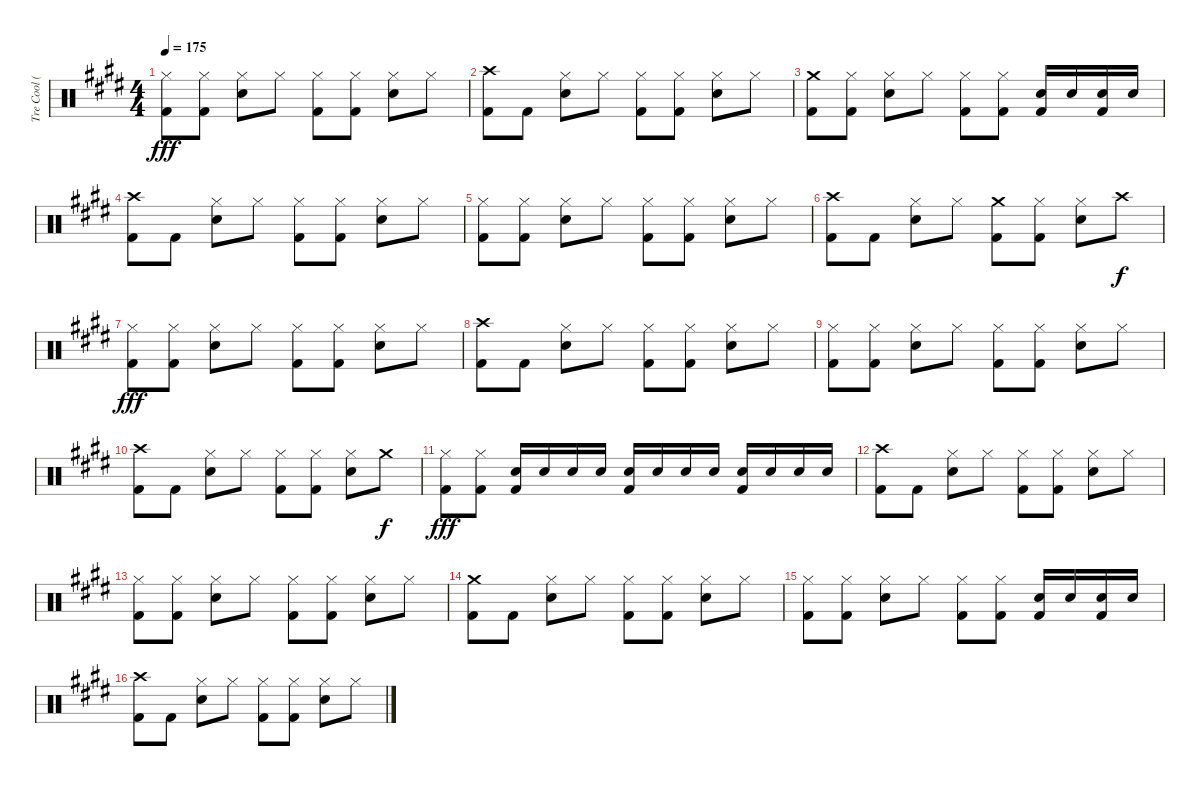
\track ("Tre Cool (Drums)" "Tre Cool (") {instrument percussion}
\staff {score}
\articulation defaults
\ts (4 4)
\tempo 175
\clef neutral
\ks e
("Hi-Hat (closed)" "Kick (hit) 2").8{dy fff} ("Hi-Hat (closed)" "Kick (hit) 2").8 ("Hi-Hat (closed)" "Electric Snare (hit)").8 "Hi-Hat (closed)".8 ("Hi-Hat (closed)" "Kick (hit) 2").8 ("Hi-Hat (closed)" "Kick (hit) 2").8 ("Hi-Hat (closed)" "Electric Snare (hit)").8 "Hi-Hat (closed)".8 |
("Crash high (hit)" "Kick (hit) 2").8 "Kick (hit) 2".8 ("Hi-Hat (closed)" "Electric Snare (hit)").8 "Hi-Hat (closed)".8 ("Hi-Hat (closed)" "Kick (hit) 2").8 ("Hi-Hat (closed)" "Kick (hit) 2").8 ("Hi-Hat (closed)" "Electric Snare (hit)").8 "Hi-Hat (closed)".8 |
("Crash medium (hit)" "Kick (hit) 2").8 ("Hi-Hat (closed)" "Kick (hit) 2").8 ("Hi-Hat (closed)" "Electric Snare (hit)").8 "Hi-Hat (closed)".8 ("Hi-Hat (closed)" "Kick (hit) 2").8 ("Hi-Hat (closed)" "Kick (hit) 2").8 ("Electric Snare (hit)" "Kick (hit) 2").16 "Electric Snare (hit)".16 ("Electric Snare (hit)" "Kick (hit) 2").16 "Electric Snare (hit)".16 |
("Crash high (hit)" "Kick (hit) 2").8 "Kick (hit) 2".8 ("Hi-Hat (closed)" "Electric Snare (hit)").8 "Hi-Hat (closed)".8 ("Hi-Hat (closed)" "Kick (hit) 2").8 ("Hi-Hat (closed)" "Kick (hit) 2").8 ("Hi-Hat (closed)" "Electric Snare (hit)").8 "Hi-Hat (closed)".8 |
("Hi-Hat (closed)" "Kick (hit) 2").8 ("Hi-Hat (closed)" "Kick (hit) 2").8 ("Hi-Hat (closed)" "Electric Snare (hit)").8 "Hi-Hat (closed)".8 ("Hi-Hat (closed)" "Kick (hit) 2").8 ("Hi-Hat (closed)" "Kick (hit) 2").8 ("Hi-Hat (closed)" "Electric Snare (hit)").8 "Hi-Hat (closed)".8 |
("Crash high (hit)" "Kick (hit) 2").8 "Kick (hit) 2".8 ("Hi-Hat (closed)" "Electric Snare (hit)").8 "Hi-Hat (closed)".8 ("Crash medium (hit)" "Kick (hit) 2").8 ("Hi-Hat (closed)" "Kick (hit) 2").8 ("Hi-Hat (closed)" "Electric Snare (hit)").8 "Crash high (hit)".8{dy f} |
("Hi-Hat (closed)" "Kick (hit) 2").8{dy fff} ("Hi-Hat (closed)" "Kick (hit) 2").8 ("Hi-Hat (closed)" "Electric Snare (hit)").8 "Hi-Hat (closed)".8 ("Hi-Hat (closed)" "Kick (hit) 2").8 ("Hi-Hat (closed)" "Kick (hit) 2").8 ("Hi-Hat (closed)" "Electric Snare (hit)").8 "Hi-Hat (closed)".8 |
("Crash high (hit)" "Kick (hit) 2").8 "Kick (hit) 2".8 ("Hi-Hat (closed)" "Electric Snare (hit)").8 "Hi-Hat (closed)".8 ("Hi-Hat (closed)" "Kick (hit) 2").8 ("Hi-Hat (closed)" "Kick (hit) 2").8 ("Hi-Hat (closed)" "Electric Snare (hit)").8 "Hi-Hat (closed)".8 |
("Hi-Hat (closed)" "Kick (hit) 2").8 ("Hi-Hat (closed)" "Kick (hit) 2").8 ("Hi-Hat (closed)" "Electric Snare (hit)").8 "Hi-Hat (closed)".8 ("Hi-Hat (closed)" "Kick (hit) 2").8 ("Hi-Hat (closed)" "Kick (hit) 2").8 ("Hi-Hat (closed)" "Electric Snare (hit)").8 "Hi-Hat (closed)".8 |
("Crash high (hit)" "Kick (hit) 2").8 "Kick (hit) 2".8 ("Hi-Hat (closed)" "Electric Snare (hit)").8 "Hi-Hat (closed)".8 ("Hi-Hat (closed)" "Kick (hit) 2").8 ("Hi-Hat (closed)" "Kick (hit) 2").8 ("Hi-Hat (closed)" "Electric Snare (hit)").8 "Crash medium (hit)".8{dy f} |
("Hi-Hat (closed)" "Kick (hit) 2").8{dy fff} ("Hi-Hat (closed)" "Kick (hit) 2").8 ("Electric Snare (hit)" "Kick (hit) 2").16 "Electric Snare (hit)".16 "Electric Snare (hit)".16 "Electric Snare (hit)".16 ("Electric Snare (hit)" "Kick (hit) 2").16 "Electric Snare (hit)".16 "Electric Snare (hit)".16 "Electric Snare (hit)".16 ("Electric Snare (hit)" "Kick (hit) 2").16 "Electric Snare (hit)".16 "Electric Snare (hit)".16 "Electric Snare (hit)".16 |
("Crash high (hit)" "Kick (hit) 2").8 "Kick (hit) 2".8 ("Hi-Hat (closed)" "Electric Snare (hit)").8 "Hi-Hat (closed)".8 ("Hi-Hat (closed)" "Kick (hit) 2").8 ("Hi-Hat (closed)" "Kick (hit) 2").8 ("Hi-Hat (closed)" "Electric Snare (hit)").8 "Hi-Hat (closed)".8 |
("Hi-Hat (closed)" "Kick (hit) 2").8 ("Hi-Hat (closed)" "Kick (hit) 2").8 ("Hi-Hat (closed)" "Electric Snare (hit)").8 "Hi-Hat (closed)".8 ("Hi-Hat (closed)" "Kick (hit) 2").8 ("Hi-Hat (closed)" "Kick (hit) 2").8 ("Hi-Hat (closed)" "Electric Snare (hit)").8 "Hi-Hat (closed)".8 |
("Crash medium (hit)" "Kick (hit) 2").8 "Kick (hit) 2".8 ("Hi-Hat (closed)" "Electric Snare (hit)").8 "Hi-Hat (closed)".8 ("Hi-Hat (closed)" "Kick (hit) 2").8 ("Hi-Hat (closed)" "Kick (hit) 2").8 ("Hi-Hat (closed)" "Electric Snare (hit)").8 "Hi-Hat (closed)".8 |
("Hi-Hat (closed)" "Kick (hit) 2").8 ("Hi-Hat (closed)" "Kick (hit) 2").8 ("Hi-Hat (closed)" "Electric Snare (hit)").8 "Hi-Hat (closed)".8 ("Hi-Hat (closed)" "Kick (hit) 2").8 ("Hi-Hat (closed)" "Kick (hit) 2").8 ("Electric Snare (hit)" "Kick (hit) 2").16 "Electric Snare (hit)".16 ("Electric Snare (hit)" "Kick (hit) 2").16 "Electric Snare (hit)".16 |
("Crash high (hit)" "Kick (hit) 2").8 "Kick (hit) 2".8 ("Hi-Hat (closed)" "Electric Snare (hit)").8 "Hi-Hat (closed)".8 ("Hi-Hat (closed)" "Kick (hit) 2").8 ("Hi-Hat (closed)" "Kick (hit) 2").8 ("Hi-Hat (closed)" "Electric Snare (hit)").8 "Hi-Hat (closed)".8
